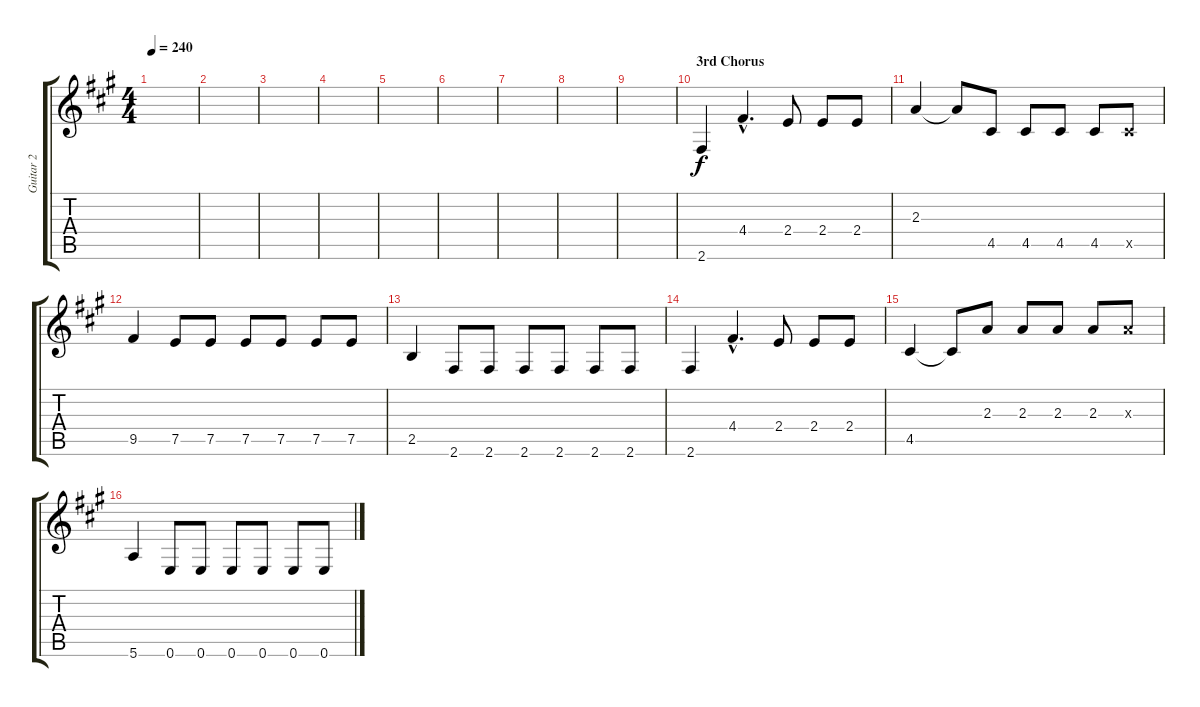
\track ("Guitar 2" "Guitar 2") {instrument overdrivenguitar}
\staff {score tabs}
\tuning (E4 B3 G3 D3 A2 E2) {hide}
\ts (4 4)
\tempo 240
\clef g2
\ks a
|
|
|
|
|
|
|
|
|
\section ("" "3rd Chorus")
2.6.4{volume 13} 4.4{hac}.4{d} 2.4.8 2.4.8 2.4.8 |
2.3.4 2.3{t}.8 4.5.8 4.5.8 4.5.8 4.5.8 4.5{x}.8 |
9.5.4 7.5.8 7.5.8 7.5.8 7.5.8 7.5.8 7.5.8 |
2.5.4 2.6.8 2.6.8 2.6.8 2.6.8 2.6.8 2.6.8 |
2.6.4 4.4{hac}.4{d} 2.4.8 2.4.8 2.4.8 |
4.5.4 4.5{t}.8 2.3.8 2.3.8 2.3.8 2.3.8 2.3{x}.8 |
5.6.4 0.6.8 0.6.8 0.6.8 0.6.8 0.6.8 0.6.8
